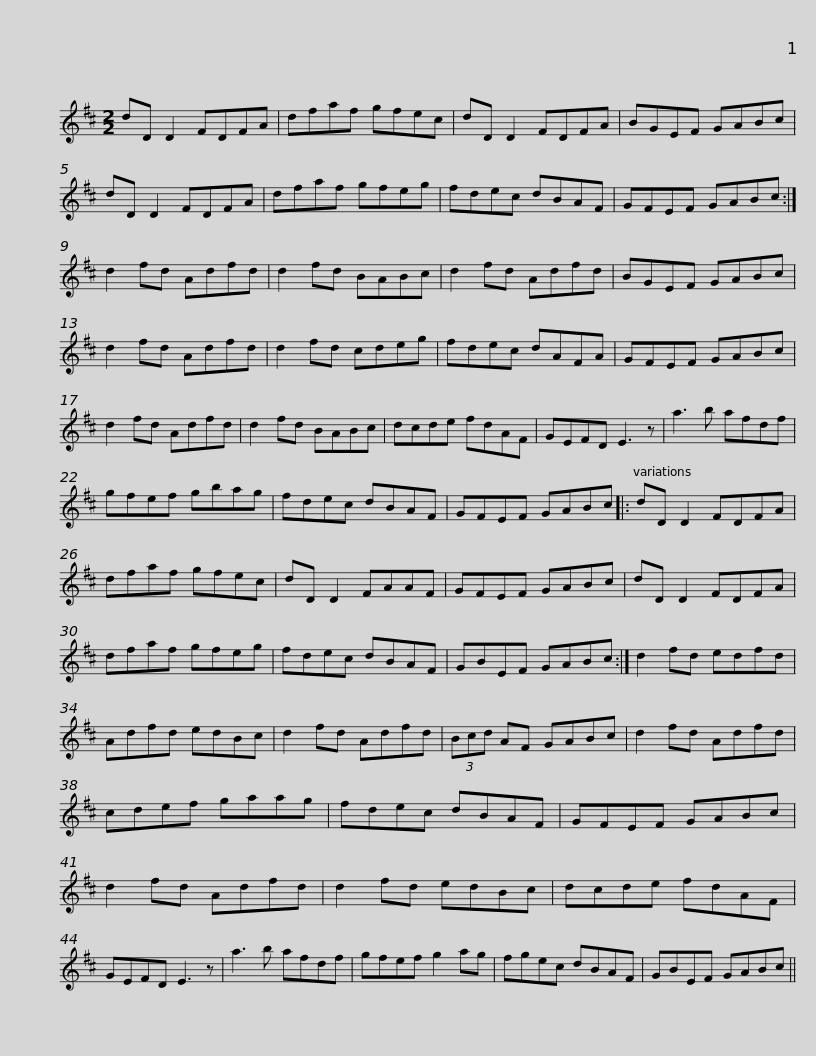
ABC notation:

X:1
L:1/8
M:2/2
I:linebreak $
K:D
V:1 treble
V:1
 dD D2 FDFA | dfaf gfec | dD D2 FDFA | BGEF GABc | dD D2 FDFA | %5
 dfaf gfeg |$ fdec dBAF | GFEF GABc :| d2 fd Adfd | d2 fd BABc | %10
 d2 fd Adfd | BGEF GABc |$ d2 fd Adfd | d2 fd cdeg | fdec dAFA | %15
 GFEF GABc | d2 fd Adfd | d2 fd BABc |$ dcde fdAF | GEFD E3 z | %20
 a3 b afdf | gfef gbag | fdec dBAF | GFEF GABc |:$ dD D2 FDFA | %25
 dfaf gfec | dD D2 FAAF | GFEF GABc | dD D2 FDFA | dfaf gfeg |$ %30
 fdec dBAF | GBEF GABc :| d2 fd edfd | Adfd edBc | d2 fd Adfd |$ %35
 (3Bcd AF GABc | d2 fd Adfd | cdef gaag | fdec dBAF | GFEF GABc |$ %40
 d2 fd Adfd | d2 fd edBc | dcde fdAF | GEFD E3 z | a3 b afdf | %45
 gfef g2 ag |$ fgec dBAF | GBEF GABc || %48
